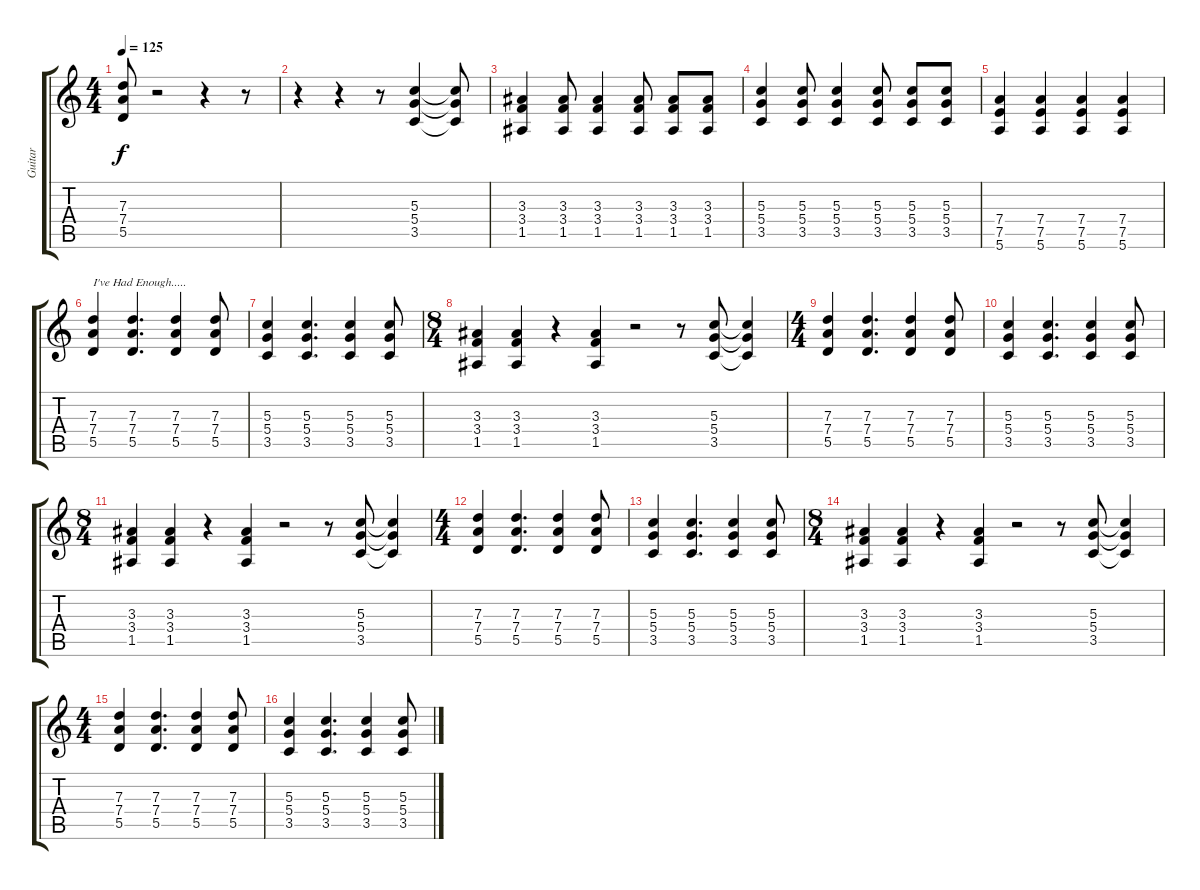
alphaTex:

\track ("Guitar" "Guitar") {instrument distortionguitar}
\staff {score tabs}
\tuning (E4 B3 G3 D3 A2 E2) {hide}
\ts (4 4)
\tempo 125
\clef g2
\ks c
(7.3 7.4 5.5).8{dy f} r.2 r.4 r.8 |
r.4 r.4 r.8 (5.3 5.4 3.5).4 (5.3{t} 5.4{t} 3.5{t}).8 |
(3.3 3.4 1.5).4 (3.3 3.4 1.5).8 (3.3 3.4 1.5).4 (3.3 3.4 1.5).8 (3.3 3.4 1.5).8 (3.3 3.4 1.5).8 |
(5.3 5.4 3.5).4 (5.3 5.4 3.5).8 (5.3 5.4 3.5).4 (5.3 5.4 3.5).8 (5.3 5.4 3.5).8 (5.3 5.4 3.5).8 |
(7.4 7.5 5.6).4 (7.4 7.5 5.6).4 (7.4 7.5 5.6).4 (7.4 7.5 5.6).4 |
(7.3 7.4 5.5).4{txt "I've Had Enough....."} (7.3 7.4 5.5).4{d} (7.3 7.4 5.5).4 (7.3 7.4 5.5).8 |
(5.3 5.4 3.5).4 (5.3 5.4 3.5).4{d} (5.3 5.4 3.5).4 (5.3 5.4 3.5).8 |
\ts (8 4)
(3.3 3.4 1.5).4 (3.3 3.4 1.5).4 r.4 (3.3 3.4 1.5).4 r.2 r.8 (5.3 5.4 3.5).8 (5.3{t} 5.4{t} 3.5{t}).4 |
\ts (4 4)
(7.3 7.4 5.5).4 (7.3 7.4 5.5).4{d} (7.3 7.4 5.5).4 (7.3 7.4 5.5).8 |
(5.3 5.4 3.5).4 (5.3 5.4 3.5).4{d} (5.3 5.4 3.5).4 (5.3 5.4 3.5).8 |
\ts (8 4)
(3.3 3.4 1.5).4 (3.3 3.4 1.5).4 r.4 (3.3 3.4 1.5).4 r.2 r.8 (5.3 5.4 3.5).8 (5.3{t} 5.4{t} 3.5{t}).4 |
\ts (4 4)
(7.3 7.4 5.5).4 (7.3 7.4 5.5).4{d} (7.3 7.4 5.5).4 (7.3 7.4 5.5).8 |
(5.3 5.4 3.5).4 (5.3 5.4 3.5).4{d} (5.3 5.4 3.5).4 (5.3 5.4 3.5).8 |
\ts (8 4)
(3.3 3.4 1.5).4 (3.3 3.4 1.5).4 r.4 (3.3 3.4 1.5).4 r.2 r.8 (5.3 5.4 3.5).8 (5.3{t} 5.4{t} 3.5{t}).4 |
\ts (4 4)
(7.3 7.4 5.5).4 (7.3 7.4 5.5).4{d} (7.3 7.4 5.5).4 (7.3 7.4 5.5).8 |
(5.3 5.4 3.5).4 (5.3 5.4 3.5).4{d} (5.3 5.4 3.5).4 (5.3 5.4 3.5).8
